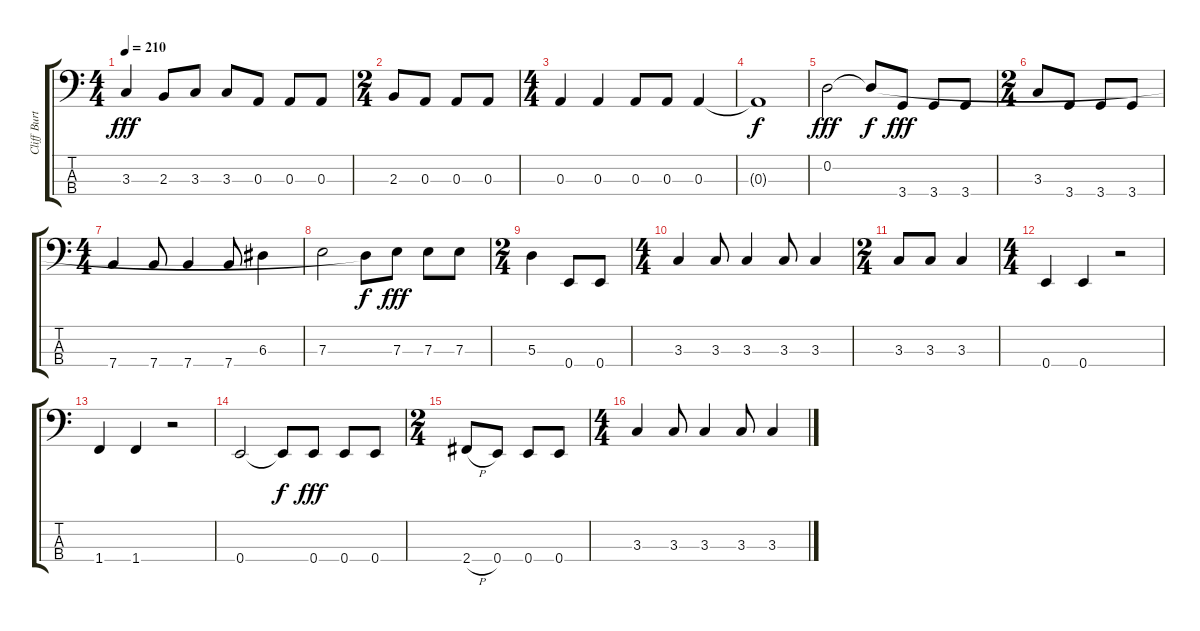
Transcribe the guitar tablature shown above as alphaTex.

\track ("Cliff Burton" "Cliff Burt") {instrument electricbassfinger}
\staff {score tabs}
\tuning (G2 D2 A1 E1) {hide}
\ts (4 4)
\tempo 210
\clef f4
\ks c
3.3.4{dy fff} 2.3.8 3.3.8 3.3.8 0.3.8 0.3.8 0.3.8 |
\ts (2 4)
2.3.8 0.3.8 0.3.8 0.3.8 |
\ts (4 4)
0.3.4 0.3.4 0.3.8 0.3.8 0.3.4 |
0.3{t}.1{dy f} |
0.2.2{dy fff} 0.2{t}.8{dy f} 3.4.8{dy fff} 3.4.8 3.4.8 |
\ts (2 4)
3.3.8 3.4.8 3.4.8 3.4.8 |
\ts (4 4)
7.4.4 7.4.8 7.4.4 7.4.8 6.3.4 |
7.3.2 0.2{t}.8{dy f} 7.3.8{dy fff} 7.3.8 7.3.8 |
\ts (2 4)
5.3.4 0.4.8 0.4.8 |
\ts (4 4)
3.3.4 3.3.8 3.3.4 3.3.8 3.3.4 |
\ts (2 4)
3.3.8 3.3.8 3.3.4 |
\ts (4 4)
0.4.4 0.4.4 r.2 |
1.4.4 1.4.4 r.2 |
0.4.2 0.4{t}.8{dy f} 0.4.8{dy fff} 0.4.8 0.4.8 |
\ts (2 4)
2.4{h}.8 0.4.8 0.4.8 0.4.8 |
\ts (4 4)
3.3.4 3.3.8 3.3.4 3.3.8 3.3.4
